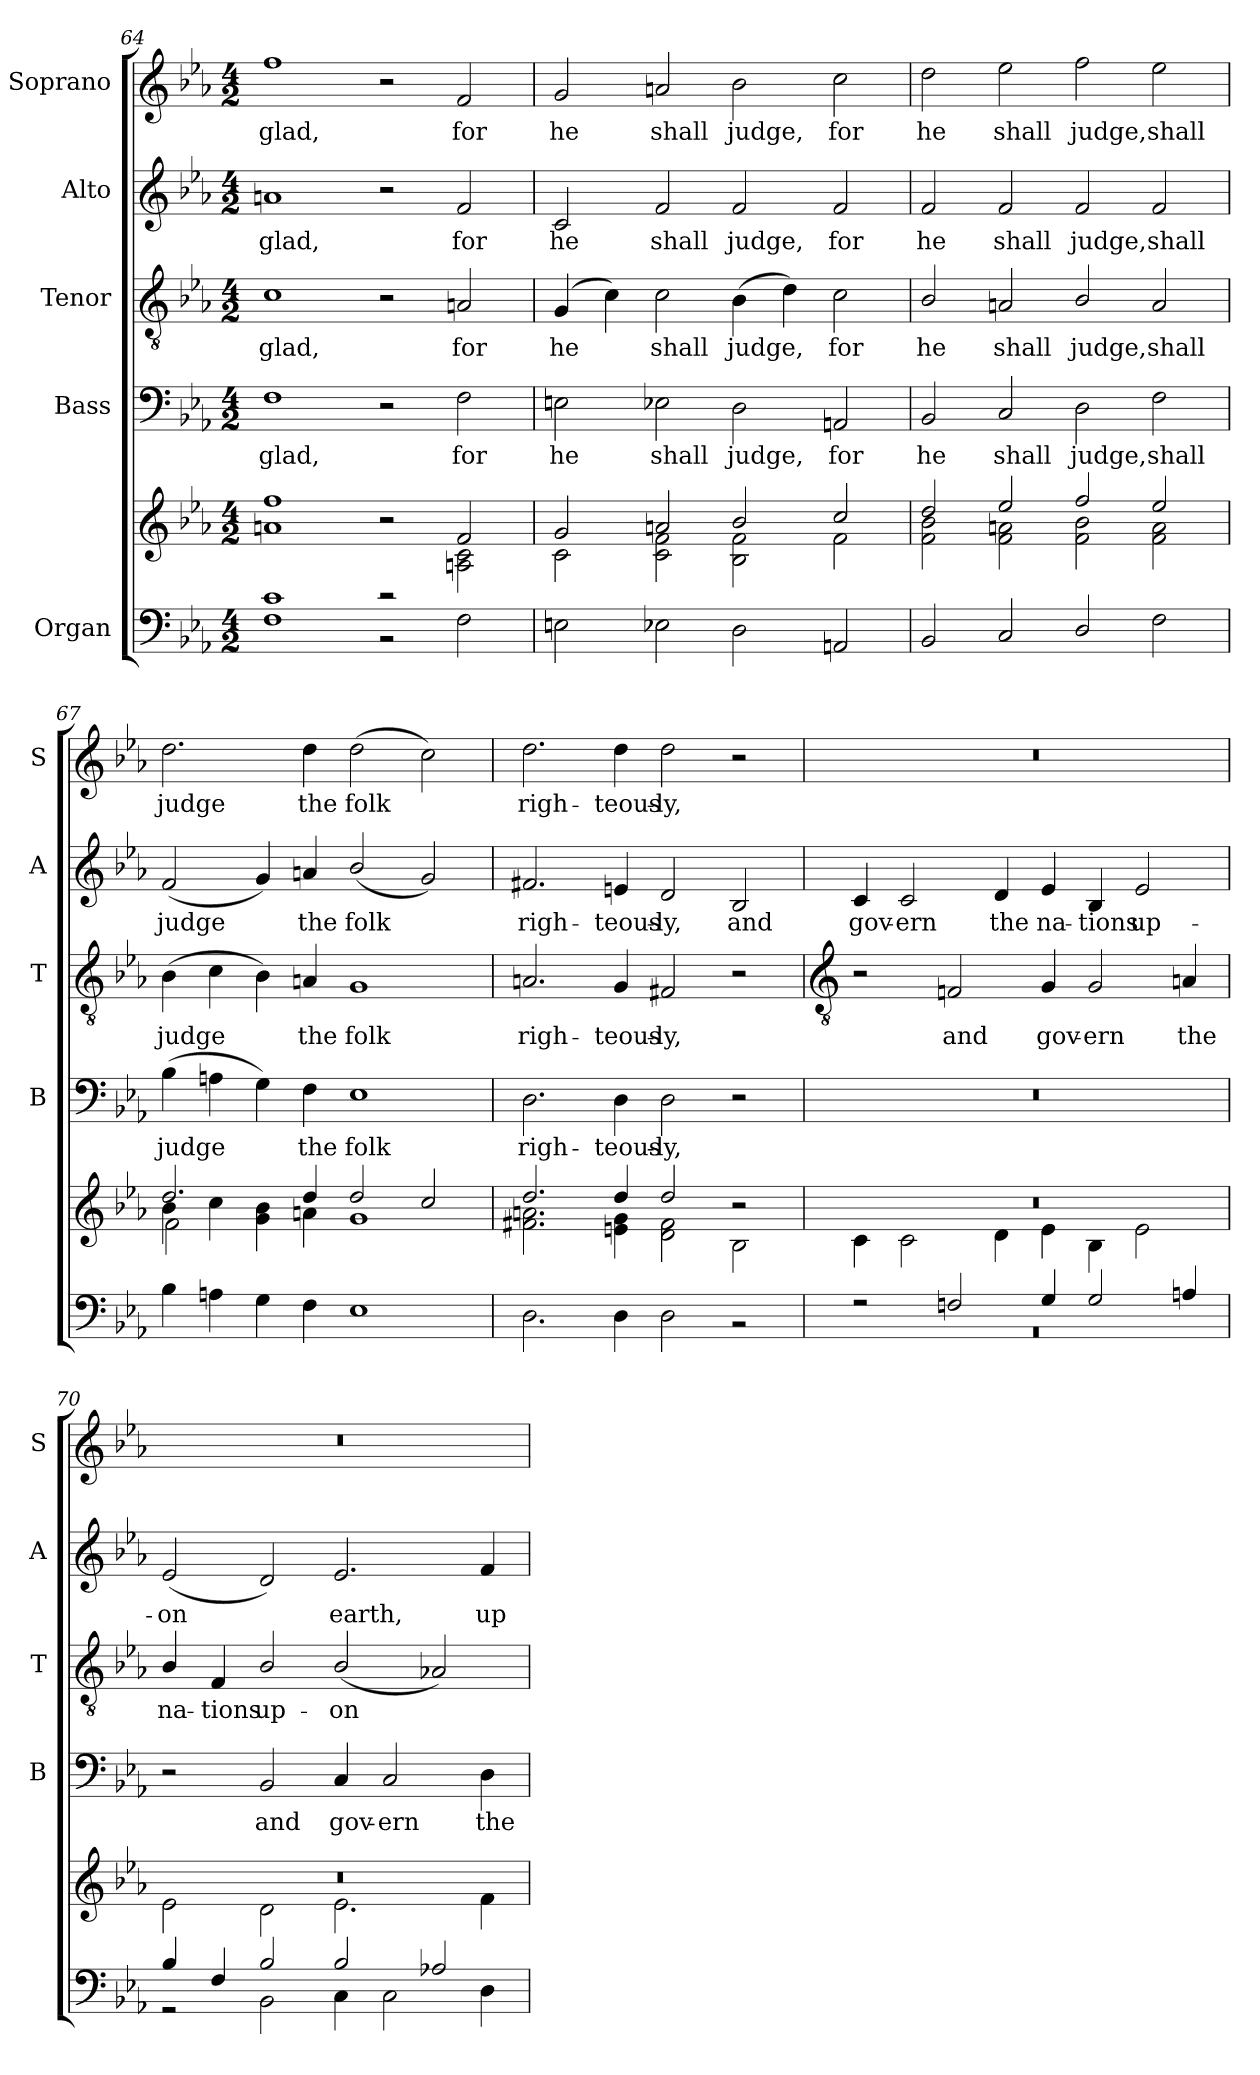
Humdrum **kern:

**kern	**kern	**kern	**text	**kern	**text	**kern	**text	**kern	**text
*part5	*part5	*part4	*part4	*part3	*part3	*part2	*part2	*part1	*part1
*staff6	*staff5	*staff4	*staff4	*staff3	*staff3	*staff2	*staff2	*staff1	*staff1
*I"Organ	*	*I"Bass	*	*I"Tenor	*	*I"Alto	*	*I"Soprano	*
*	*	*I'B	*	*I'T	*	*I'A	*	*I'S	*
!!LO:LB:g=z
*clefF4	*clefG2	*clefF4	*	*clefGv2	*	*clefG2	*	*clefG2	*
*k[b-e-a-]	*k[b-e-a-]	*k[b-e-a-]	*	*k[b-e-a-]	*	*k[b-e-a-]	*	*k[b-e-a-]	*
*E-:	*E-:	*E-:	*	*E-:	*	*E-:	*	*E-:	*
*M4/2	*M4/2	*M4/2	*	*M4/2	*	*M4/2	*	*M4/2	*
=64	=64	=64	=64	=64	=64	=64	=64	=64	=64
*^	*^	*	*	*	*	*	*	*	*
*	*	*	*^	*	*	*	*	*	*	*	*
!	!	!	!	!	!	!LO:LY:b	!	!LO:LY:b	!	!LO:LY:b	!	!LO:LY:b
1c/	1F\	1ff/	0ryy	1an\	1F	glad,	1c	glad,	1an	glad,	1ff	glad,
2r	2r	2r	.	2r	2r	.	2r	.	2r	.	2r	.
!	!	!	!	!	!	!LO:LY:b	!	!LO:LY:b	!	!LO:LY:b	!	!LO:LY:b
2ryy	2F\	2f/	.	2An\ 2c\	2F	for	2An	for	2f	for	2f	for
=65	=65	=65	=65	=65	=65	=65	=65	=65	=65	=65	=65	=65
!	!	!	!	!	!	!LO:LY:b	!	!LO:LY:b	!	!LO:LY:b	!	!LO:LY:b
0ryy	2En\	2g/	0ryy	2c\	2En	he	(<4G	he	2c	he	2g	he
.	.	.	.	.	.	.	4c)	.	.	.	.	.
!	!	!	!	!	!	!LO:LY:b	!	!LO:LY:b	!	!LO:LY:b	!	!LO:LY:b
.	2E-X\	2an/	.	2c\ 2f\	2E-X	shall	2c	shall	2f	shall	2an	shall
!	!	!	!	!	!	!LO:LY:b	!	!LO:LY:b	!	!LO:LY:b	!	!LO:LY:b
.	2D\	2b-/	.	2B-\ 2f\	2D	judge,	(>4B-	judge,	2f	judge,	2b-	judge,
.	.	.	.	.	.	.	4d)	.	.	.	.	.
!	!	!	!	!	!	!LO:LY:b	!	!LO:LY:b	!	!LO:LY:b	!	!LO:LY:b
.	2AAn/	2cc/	.	2f\	2AAn	for	2c	for	2f	for	2cc	for
=66	=66	=66	=66	=66	=66	=66	=66	=66	=66	=66	=66	=66
!	!	!	!	!	!	!LO:LY:b	!	!LO:LY:b	!	!LO:LY:b	!	!LO:LY:b
0ryy	2BB-/	2dd/	0ryy	2f\ 2b-\	2BB-	he	2B-/	he	2f	he	2dd	he
!	!	!	!	!	!	!LO:LY:b	!	!LO:LY:b	!	!LO:LY:b	!	!LO:LY:b
.	2C/	2ee-/	.	2f\ 2an\	2C	shall	2An/	shall	2f	shall	2ee-	shall
!	!	!	!	!	!	!LO:LY:b	!	!LO:LY:b	!	!LO:LY:b	!	!LO:LY:b
.	2D/	2ff/	.	2f\ 2b-\	2D	judge,	2B-/	judge,	2f	judge,	2ff	judge,
!	!	!	!	!	!	!LO:LY:b	!	!LO:LY:b	!	!LO:LY:b	!	!LO:LY:b
.	2F\	2ee-/	.	2f\ 2a\	2F	shall	2A	shall	2f	shall	2ee-	shall
=67	=67	=67	=67	=67	=67	=67	=67	=67	=67	=67	=67	=67
!	!	!	!	!	!	!LO:LY:b	!	!LO:LY:b	!	!LO:LY:b	!	!LO:LY:b
0ryy	4B-\	2.dd/	4b-\	2f\	(>4B-	judge	(>4B-	judge	(<2f	judge	2.dd	judge
.	4An\	.	4cc\	.	4An	.	4c	.	.	.	.	.
.	4G\	.	1.ryy	4g\ 4b-\	4G)	.	4B-)	.	4g)	.	.	.
!	!	!	!	!	!	!LO:LY:b	!	!LO:LY:b	!	!LO:LY:b	!	!LO:LY:b
.	4F\	4dd/	.	4an\	4F	the	4An	the	4an	the	4dd	the
!	!	!	!	!	!	!LO:LY:b	!	!LO:LY:b	!	!LO:LY:b	!	!LO:LY:b
.	1E-\	2dd/	.	1g	1E-	folk	1G	folk	(<2b-/	folk	(>2dd	folk
.	.	2cc/	.	.	.	.	.	.	2g)	.	2cc)	.
=68	=68	=68	=68	=68	=68	=68	=68	=68	=68	=68	=68	=68
!	!	!	!	!	!	!LO:LY:b	!	!LO:LY:b	!	!LO:LY:b	!	!LO:LY:b
0ryy	2.D\	2.dd/	0ryy	2.f#X\ 2.an\	2.D	righ-	2.An	righ-	2.f#X	righ-	2.dd	righ-
!	!	!	!	!	!	!LO:LY:b	!	!LO:LY:b	!	!LO:LY:b	!	!LO:LY:b
.	4D\	4dd/	.	4en\ 4g\	4D	-teous-	4G	-teous-	4en	-teous-	4dd	-teous-
!	!	!	!	!	!	!LO:LY:b	!	!LO:LY:b	!	!LO:LY:b	!	!LO:LY:b
.	2D\	2dd/	.	2d\ 2f#\	2D	-ly,	2F#X	-ly,	2d	-ly,	2dd	-ly,
!	!	!	!	!	!	!	!	!	!	!LO:LY:b	!	!
.	2r	2r	.	2B-\	2r	.	2r	.	2B-	and	2r	.
*	*	*v	*v	*v	*	*	*	*	*	*	*	*
!!LO:LB:g=z
=69	=69	=69	=69	=69	=69	=69	=69	=69	=69	=69
*	*	*	*	*	*clefGv2	*	*	*	*	*
*	*	*^	*	*	*	*	*	*	*	*
*	*	*	*^	*	*	*	*	*	*	*	*
!	!	!	!	!	!	!	!	!	!	!LO:LY:b	!	!
*	*	*	*v	*v	*	*	*	*	*	*	*	*
2r	0r	0r	4c\	0r	.	2r	.	4c	gov-	0r	.
!	!	!	!	!	!	!	!	!	!LO:LY:b	!	!
.	.	.	2c\	.	.	.	.	2c	-ern	.	.
!	!	!	!	!	!	!	!LO:LY:b	!	!	!	!
2Fn/	.	.	.	.	.	2Fn	and	.	.	.	.
!	!	!	!	!	!	!	!	!	!LO:LY:b	!	!
.	.	.	4d\	.	.	.	.	4d	the	.	.
!	!	!	!	!	!	!	!LO:LY:b	!	!LO:LY:b	!	!
4G/	.	.	4e-\	.	.	4G	gov-	4e-	na-	.	.
!	!	!	!	!	!	!	!LO:LY:b	!	!LO:LY:b	!	!
2G/	.	.	4B-\	.	.	2G	-ern	4B-	-tions	.	.
!	!	!	!	!	!	!	!	!	!LO:LY:b	!	!
.	.	.	2e-\	.	.	.	.	2e-	up-	.	.
!	!	!	!	!	!	!	!LO:LY:b	!	!	!	!
4An/	.	.	.	.	.	4An	the	.	.	.	.
=70	=70	=70	=70	=70	=70	=70	=70	=70	=70	=70	=70
!	!	!	!	!	!	!	!LO:LY:b	!	!LO:LY:b	!	!
4B-/	2r	0r	2e-\	2r	.	4B-/	na-	(<2e-	-on	0r	.
!	!	!	!	!	!	!	!LO:LY:b	!	!	!	!
4F/	.	.	.	.	.	4F/	-tions	.	.	.	.
!	!	!	!	!	!LO:LY:b	!	!LO:LY:b	!	!	!	!
2B-/	2BB-\	.	2d\	2BB-	and	2B-/	up-	2d)	.	.	.
!	!	!	!	!	!LO:LY:b	!	!LO:LY:b	!	!LO:LY:b	!	!
2B-/	4C\	.	2.e-\	4C	gov-	(<2B-/	-on	2.e-	earth,	.	.
!	!	!	!	!	!LO:LY:b	!	!	!	!	!	!
.	2C\	.	.	2C	-ern	.	.	.	.	.	.
2A-X/	.	.	.	.	.	2A-X)	.	.	.	.	.
!	!	!	!	!	!LO:LY:b	!	!	!	!LO:LY:b	!	!
.	4D\	.	4f\	4D	the	.	.	4f	up-	.	.
*v	*v	*	*	*	*	*	*	*	*	*	*
*	*v	*v	*	*	*	*	*	*	*	*
=	=	=	=	=	=	=	=	=	=
*-	*-	*-	*-	*-	*-	*-	*-	*-	*-
